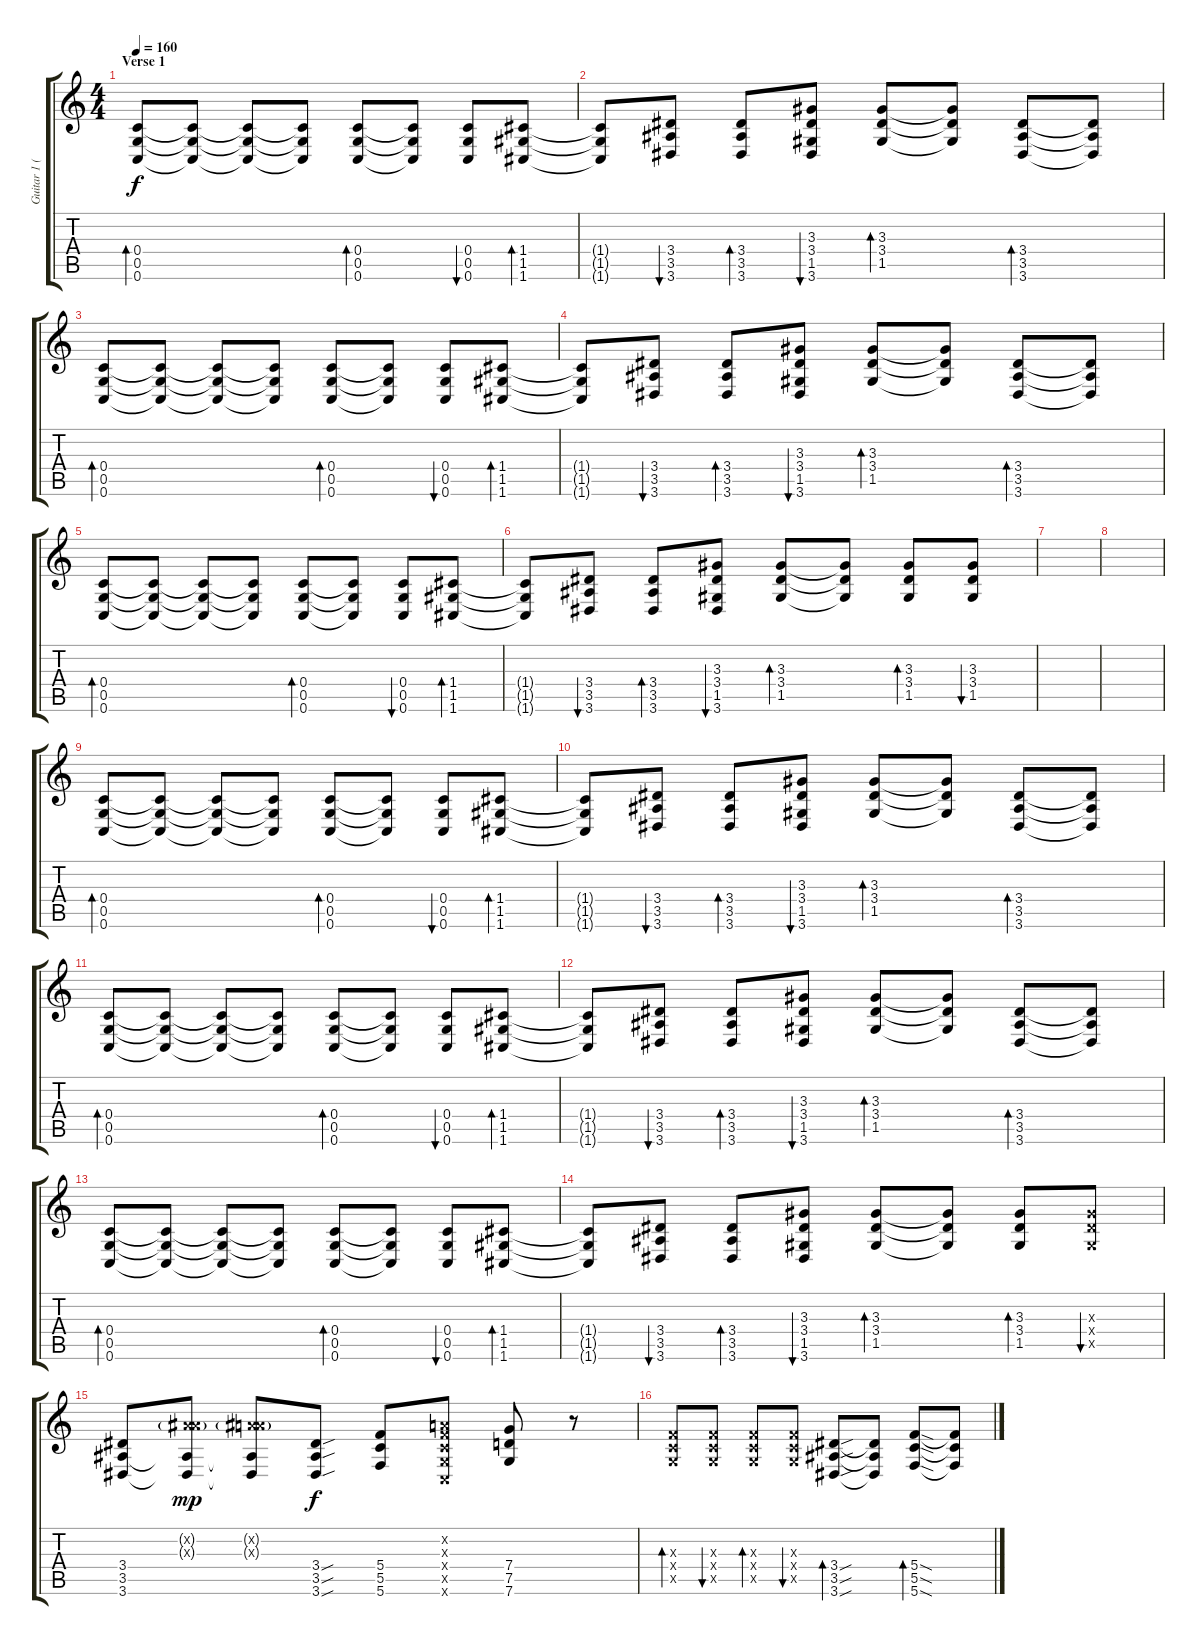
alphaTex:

\track ("Guitar 1 (clean)" "Guitar 1 (") {instrument electricguitarclean}
\staff {score tabs}
\tuning (D4 A3 F3 C3 G2 C2) {hide}
\ts (4 4)
\section ("" "Verse 1")
\tempo 160
\clef g2
\ks c
(0.4 0.5 0.6).8{bd 60 dy f} (0.4{t} 0.5{t} 0.6{t}).8 (0.4{t} 0.5{t} 0.6{t}).8 (0.4{t} 0.5{t} 0.6{t}).8 (0.4 0.5 0.6).8{bd 60} (0.4{t} 0.5{t} 0.6{t}).8 (0.4 0.5 0.6).8{bu 60} (1.4 1.5 1.6).8{bd 60} |
(1.4{t} 1.5{t} 1.6{t}).8 (3.4 3.5 3.6).8{bu 60} (3.4 3.5 3.6).8{bd 60} (3.3 3.4 1.5 3.6).8{bu 60} (3.3 3.4 1.5).8{bd 60} (3.3{t} 3.4{t} 1.5{t}).8 (3.4 3.5 3.6).8{bd 60} (3.4{t} 3.5{t} 3.6{t}).8 |
(0.4 0.5 0.6).8{bd 60} (0.4{t} 0.5{t} 0.6{t}).8 (0.4{t} 0.5{t} 0.6{t}).8 (0.4{t} 0.5{t} 0.6{t}).8 (0.4 0.5 0.6).8{bd 60} (0.4{t} 0.5{t} 0.6{t}).8 (0.4 0.5 0.6).8{bu 60} (1.4 1.5 1.6).8{bd 60} |
(1.4{t} 1.5{t} 1.6{t}).8 (3.4 3.5 3.6).8{bu 60} (3.4 3.5 3.6).8{bd 60} (3.3 3.4 1.5 3.6).8{bu 60} (3.3 3.4 1.5).8{bd 60} (3.3{t} 3.4{t} 1.5{t}).8 (3.4 3.5 3.6).8{bd 60} (3.4{t} 3.5{t} 3.6{t}).8 |
(0.4 0.5 0.6).8{bd 60} (0.4{t} 0.5{t} 0.6{t}).8 (0.4{t} 0.5{t} 0.6{t}).8 (0.4{t} 0.5{t} 0.6{t}).8 (0.4 0.5 0.6).8{bd 60} (0.4{t} 0.5{t} 0.6{t}).8 (0.4 0.5 0.6).8{bu 60} (1.4 1.5 1.6).8{bd 60} |
(1.4{t} 1.5{t} 1.6{t}).8 (3.4 3.5 3.6).8{bu 60} (3.4 3.5 3.6).8{bd 60} (3.3 3.4 1.5 3.6).8{bu 60} (3.3 3.4 1.5).8{bd 60} (3.3{t} 3.4{t} 1.5{t}).8 (3.3 3.4 1.5).8{bd 60} (3.3 3.4 1.5).8{bu 60} |
|
|
(0.4 0.5 0.6).8{bd 60} (0.4{t} 0.5{t} 0.6{t}).8 (0.4{t} 0.5{t} 0.6{t}).8 (0.4{t} 0.5{t} 0.6{t}).8 (0.4 0.5 0.6).8{bd 60} (0.4{t} 0.5{t} 0.6{t}).8 (0.4 0.5 0.6).8{bu 60} (1.4 1.5 1.6).8{bd 60} |
(1.4{t} 1.5{t} 1.6{t}).8 (3.4 3.5 3.6).8{bu 60} (3.4 3.5 3.6).8{bd 60} (3.3 3.4 1.5 3.6).8{bu 60} (3.3 3.4 1.5).8{bd 60} (3.3{t} 3.4{t} 1.5{t}).8 (3.4 3.5 3.6).8{bd 60} (3.4{t} 3.5{t} 3.6{t}).8 |
(0.4 0.5 0.6).8{bd 60} (0.4{t} 0.5{t} 0.6{t}).8 (0.4{t} 0.5{t} 0.6{t}).8 (0.4{t} 0.5{t} 0.6{t}).8 (0.4 0.5 0.6).8{bd 60} (0.4{t} 0.5{t} 0.6{t}).8 (0.4 0.5 0.6).8{bu 60} (1.4 1.5 1.6).8{bd 60} |
(1.4{t} 1.5{t} 1.6{t}).8 (3.4 3.5 3.6).8{bu 60} (3.4 3.5 3.6).8{bd 60} (3.3 3.4 1.5 3.6).8{bu 60} (3.3 3.4 1.5).8{bd 60} (3.3{t} 3.4{t} 1.5{t}).8 (3.4 3.5 3.6).8{bd 60} (3.4{t} 3.5{t} 3.6{t}).8 |
(0.4 0.5 0.6).8{bd 60} (0.4{t} 0.5{t} 0.6{t}).8 (0.4{t} 0.5{t} 0.6{t}).8 (0.4{t} 0.5{t} 0.6{t}).8 (0.4 0.5 0.6).8{bd 60} (0.4{t} 0.5{t} 0.6{t}).8 (0.4 0.5 0.6).8{bu 60} (1.4 1.5 1.6).8{bd 60} |
(1.4{t} 1.5{t} 1.6{t}).8 (3.4 3.5 3.6).8{bu 60} (3.4 3.5 3.6).8{bd 60} (3.3 3.4 1.5 3.6).8{bu 60} (3.3 3.4 1.5).8{bd 60} (3.3{t} 3.4{t} 1.5{t}).8 (3.3 3.4 1.5).8{bd 60} (3.3{x} 3.4{x} 1.5{x}).8{bu 60} |
(3.4 3.5 3.6).8 (0.2{g x} 5.3{g x} 3.5{t} 3.6{t}).8{dy mp instrument acousticguitarsteel} (0.2{g x} 5.3{g x} 3.5{t} 3.6{t}).8 (3.4{sou} 3.5{sou} 3.6{sou}).8{dy f instrument electricguitarclean} (5.4 5.5 5.6).8 (0.2{x} 0.3{x} 0.4{x} 0.5{x} 0.6{x}).8{instrument acousticguitarsteel} (7.4 7.5 7.6).8{instrument electricguitarclean} r.8 |
(0.3{x} 0.4{x} 0.5{x}).8{bd 60 instrument acousticguitarsteel} (0.3{x} 0.4{x} 0.5{x}).8{bu 60} (0.3{x} 0.4{x} 0.5{x}).8{bd 60} (0.3{x} 0.4{x} 0.5{x}).8{bu 60} (3.4{sou} 3.5{sou} 3.6{sou}).8{bd 60 instrument electricguitarclean} (3.4{t} 3.5{t} 3.6{t}).8 (5.4{sod} 5.5{sod} 5.6{sod}).8{bd 60} (5.4{t} 5.5{t} 5.6{t}).8
